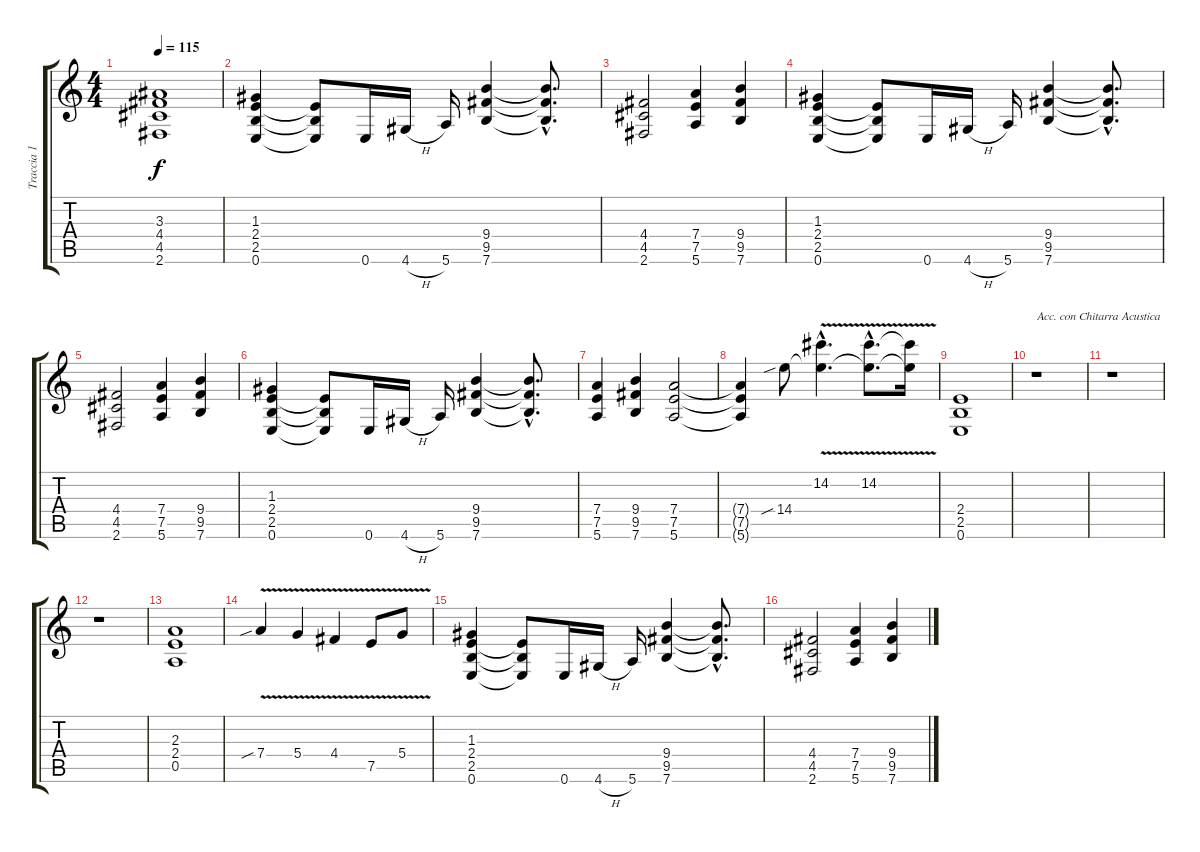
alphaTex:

\track ("Traccia 1" "Traccia 1") {instrument distortionguitar}
\staff {score tabs}
\tuning (E4 B3 G3 D3 A2 E2) {hide}
\ts (4 4)
\tempo 115
\clef g2
\ks c
(3.3 4.4 4.5 2.6).1{dy f} |
(1.3 2.4 2.5 0.6).4 (2.4{t} 2.5{t} 0.6{t}).8 0.6.16 4.6{h}.16 5.6.16 (9.4 9.5 7.6).4 (9.4{hac t} 9.5{hac t} 7.6{hac t}).8{d} |
(4.4 4.5 2.6).2 (7.4 7.5 5.6).4 (9.4 9.5 7.6).4 |
(1.3 2.4 2.5 0.6).4 (2.4{t} 2.5{t} 0.6{t}).8 0.6.16 4.6{h}.16 5.6.16 (9.4 9.5 7.6).4 (9.4{hac t} 9.5{hac t} 7.6{hac t}).8{d} |
(4.4 4.5 2.6).2 (7.4 7.5 5.6).4 (9.4 9.5 7.6).4 |
(1.3 2.4 2.5 0.6).4 (2.4{t} 2.5{t} 0.6{t}).8 0.6.16 4.6{h}.16 5.6.16 (9.4 9.5 7.6).4 (9.4{hac t} 9.5{hac t} 7.6{hac t}).8{d} |
(7.4 7.5 5.6).4 (9.4 9.5 7.6).4 (7.4 7.5 5.6).2 |
(7.4{t} 7.5{t} 5.6{t}).4 14.4{sib}.8 (14.2{v hac} 14.4{hac t}).4{d} (14.2{v hac} 14.4{hac t}).8{d} (14.2{t} 14.4{t}).16 |
(2.4 2.5 0.6).1 |
r.1{txt "Acc. con Chitarra Acustica"} |
r.1 |
r.1 |
(2.3 2.4 0.5).1 |
7.4{v sib}.4 5.4{v}.4 4.4{v}.4 7.5{v}.8 5.4{v}.8 |
(1.3 2.4 2.5 0.6).4 (2.4{t} 2.5{t} 0.6{t}).8 0.6.16 4.6{h}.16 5.6.16 (9.4 9.5 7.6).4 (9.4{hac t} 9.5{hac t} 7.6{hac t}).8{d} |
(4.4 4.5 2.6).2 (7.4 7.5 5.6).4 (9.4 9.5 7.6).4
